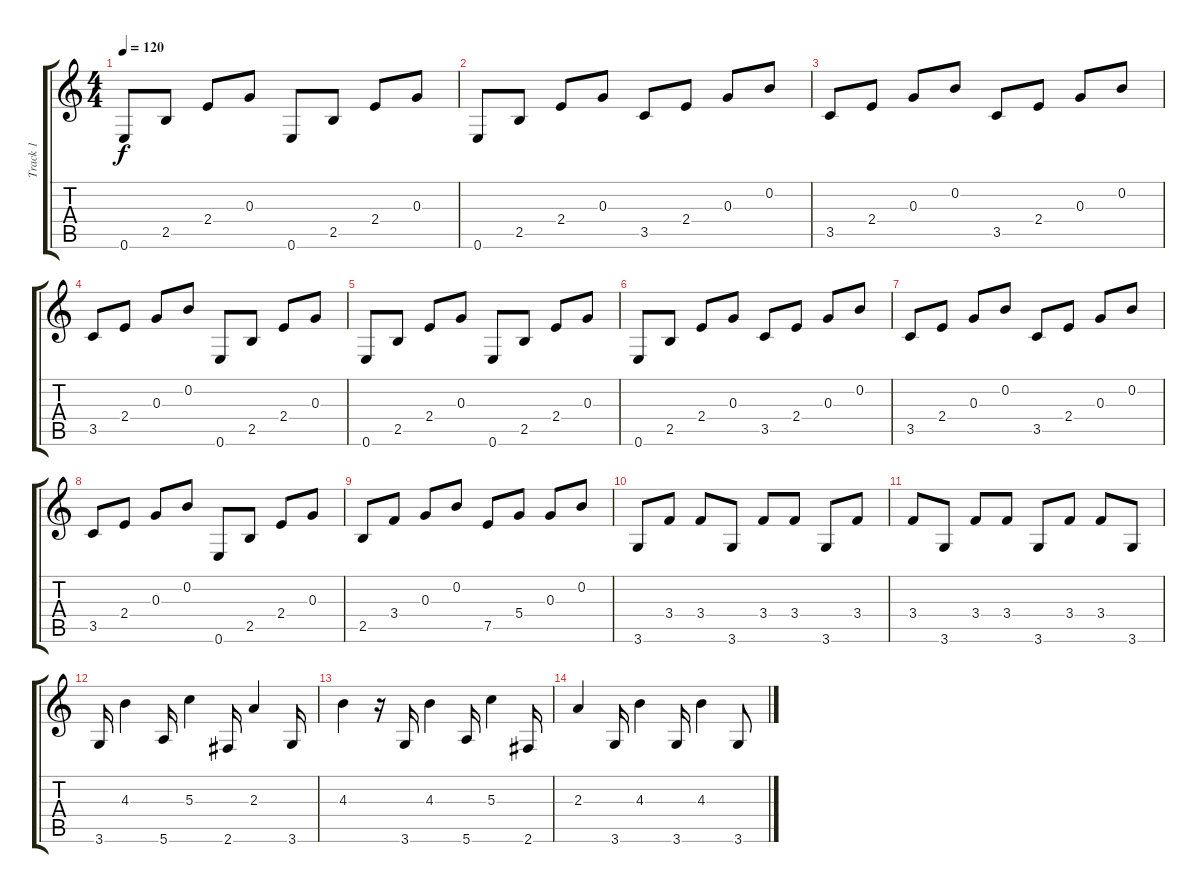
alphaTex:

\track ("Track 1" "Track 1") {instrument acousticguitarsteel}
\staff {score tabs}
\tuning (E4 B3 G3 D3 A2 E2) {hide}
\ts (4 4)
\tempo 120
\clef g2
\ks c
0.6.8{dy f} 2.5.8 2.4.8 0.3.8 0.6.8 2.5.8 2.4.8 0.3.8 |
0.6.8 2.5.8 2.4.8 0.3.8 3.5.8 2.4.8 0.3.8 0.2.8 |
3.5.8 2.4.8 0.3.8 0.2.8 3.5.8 2.4.8 0.3.8 0.2.8 |
3.5.8 2.4.8 0.3.8 0.2.8 0.6.8 2.5.8 2.4.8 0.3.8 |
0.6.8 2.5.8 2.4.8 0.3.8 0.6.8 2.5.8 2.4.8 0.3.8 |
0.6.8 2.5.8 2.4.8 0.3.8 3.5.8 2.4.8 0.3.8 0.2.8 |
3.5.8 2.4.8 0.3.8 0.2.8 3.5.8 2.4.8 0.3.8 0.2.8 |
3.5.8 2.4.8 0.3.8 0.2.8 0.6.8 2.5.8 2.4.8 0.3.8 |
2.5.8 3.4.8 0.3.8 0.2.8 7.5.8 5.4.8 0.3.8 0.2.8 |
3.6.8 3.4.8 3.4.8 3.6.8 3.4.8 3.4.8 3.6.8 3.4.8 |
3.4.8 3.6.8 3.4.8 3.4.8 3.6.8 3.4.8 3.4.8 3.6.8 |
3.6.16 4.3.4 5.6.16 5.3.4 2.6.16 2.3.4 3.6.16 |
4.3.4 r.16 3.6.16 4.3.4 5.6.16 5.3.4 2.6.16 |
2.3.4 3.6.16 4.3.4 3.6.16 4.3.4 3.6.8
